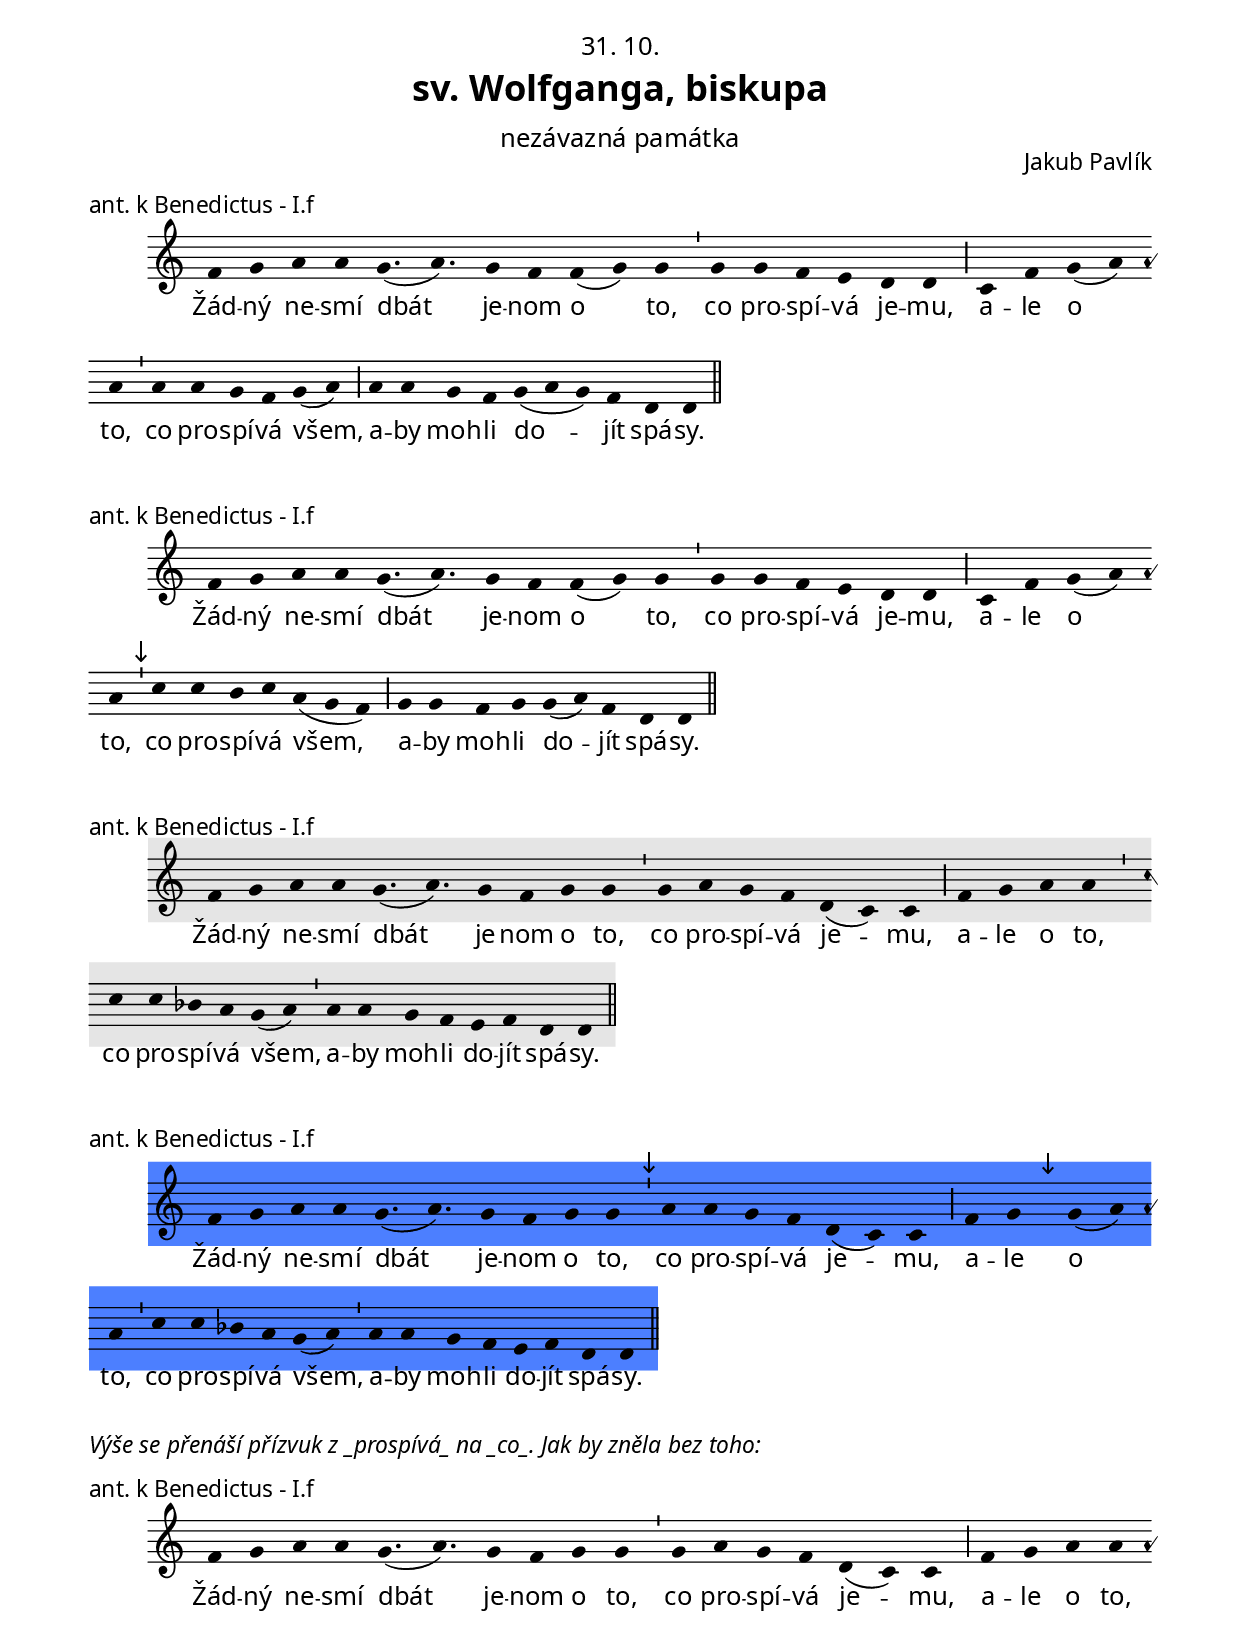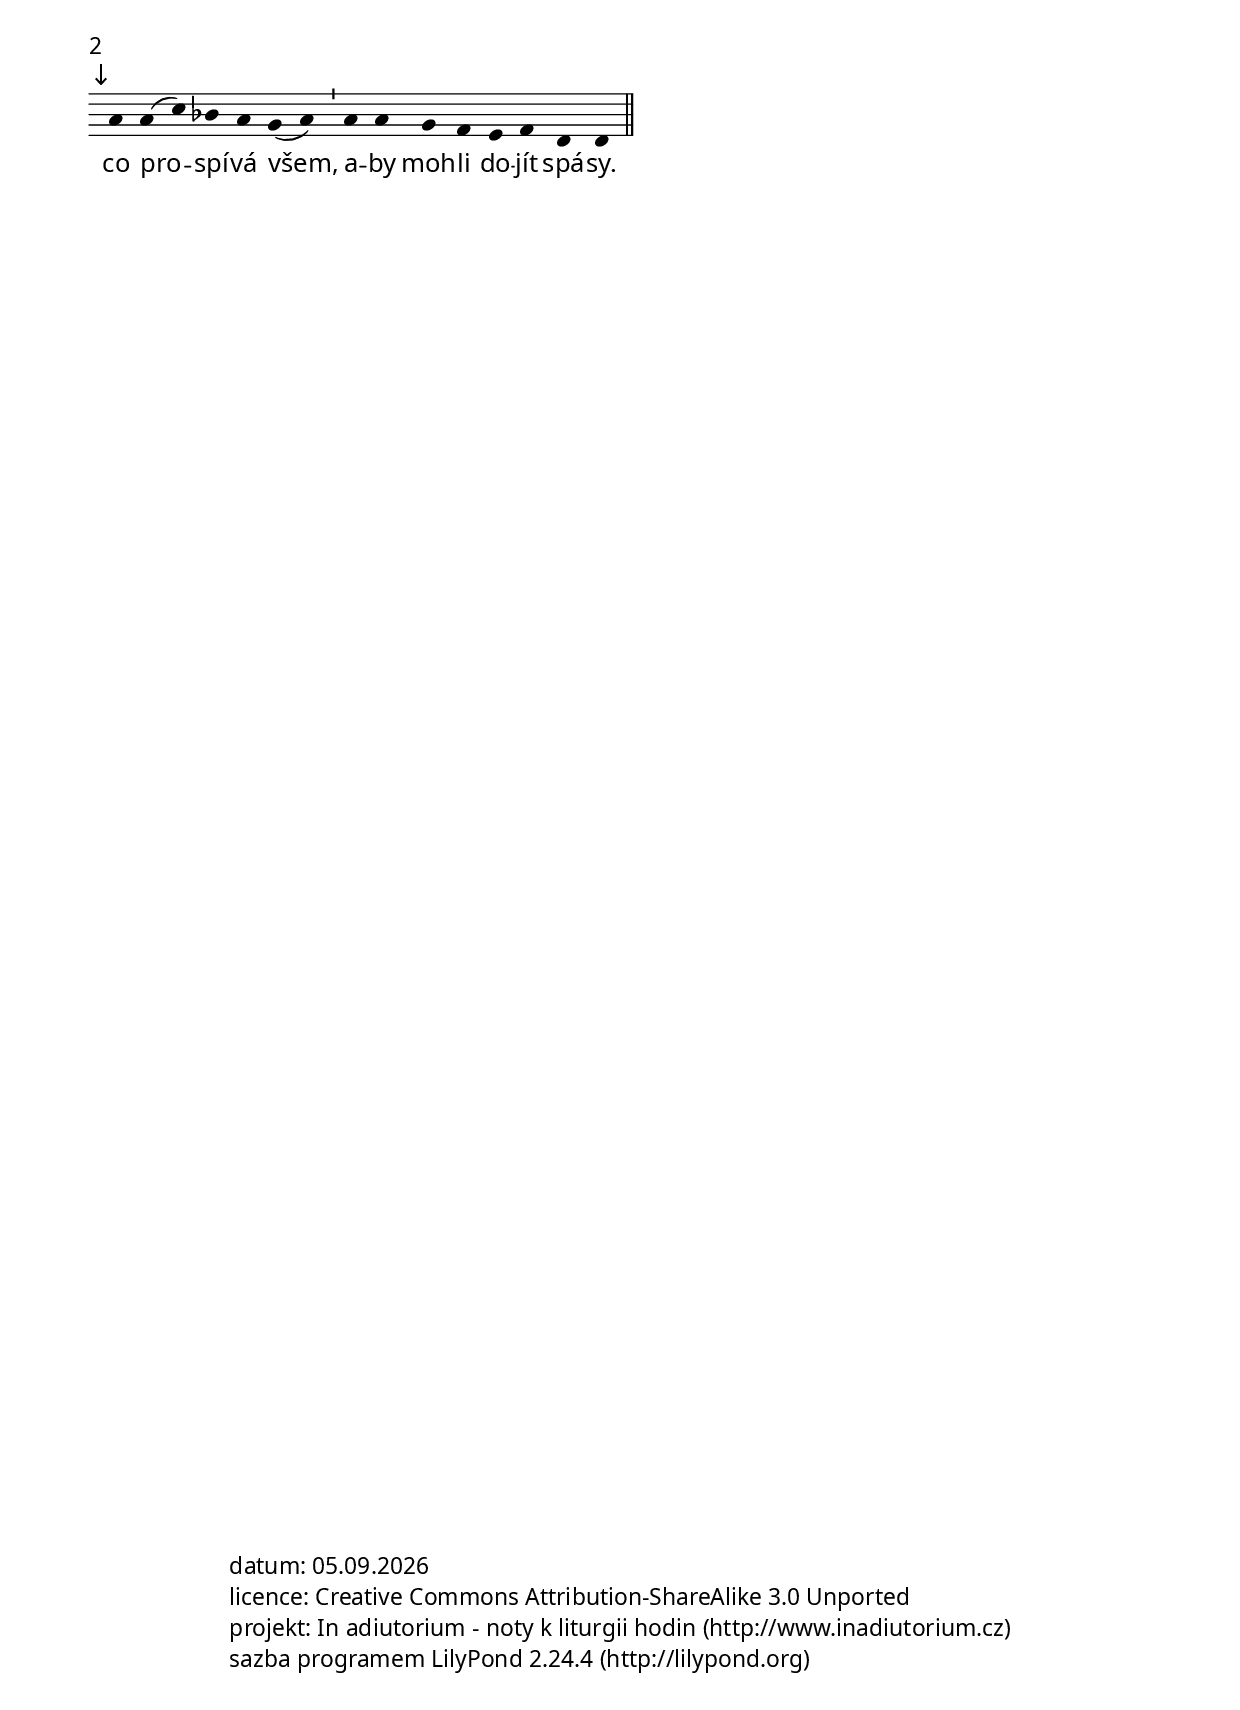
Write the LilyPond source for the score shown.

\version "2.19.16"

\include "../spolecne.ly"

\header {
  title = \markup\titleSvatek
            "sv. Wolfganga, biskupa"
            "nezávazná památka"
            "31. 10."
  composer = "Jakub Pavlík"
}

\score {
  \relative c' {
    \choralniRezim
    f4 g a a g4.( a) g4 f f( g) g \barMin
    g g f e d d \barMaior
    c f g( a) a \barMin
    a a g f g( a) \barMaior
    a a g f g( a g) f d d \barFinalis
  }
  \addlyrics {
    Žád -- ný ne -- smí dbát je -- nom o to,
    co pro -- spí -- vá je -- mu,
    a -- le o to,
    co pro -- spí -- vá všem,
    a -- by moh -- li do -- jít spá -- sy.
  }
  \header {
    quid = "ant. k Benedictus"
    modus = "I"
    differentia = "f"
    psalmus = ""
    id = "aben"
    piece = \markup {\sestavTitulekBezZalmu}
  }
}

\score {
  \relative c' {
    \choralniRezim
    f4 g a a g4.( a) g4 f f( g) g \barMin
    g g f e d d \barMaior
    c f g( a) a \barMin
    \mark\sipka c c b c a( g f) \barMaior
    g g f g g( a) f d d \barFinalis
  }
  \addlyrics {
    Žád -- ný ne -- smí dbát je -- nom o to,
    co pro -- spí -- vá je -- mu,
    a -- le o to,
    co pro -- spí -- vá všem,
    a -- by moh -- li do -- jít spá -- sy.
  }
  \header {
    quid = "ant. k Benedictus"
    modus = "I"
    differentia = "f"
    psalmus = ""
    id = "aben"
    piece = \markup {\sestavTitulekBezZalmu}
  }
}

\score {
  \relative c' {
    \zvyraznovacSedy
    \choralniRezim
    f4 g a a g4.( a) g4 f g g \barMin
    g a g f d( c) c \barMaior
    f g a a \barMin
    c c bes a g( a) \barMin
    a a g f e f d d \barFinalis
  }
  \addlyrics {
    Žád -- ný ne -- smí dbát je -- nom o to,
    co pro -- spí -- vá je -- mu,
    a -- le o to,
    co pro -- spí -- vá všem,
    a -- by moh -- li do -- jít spá -- sy.
  }
  \header {
    quid = "ant. k Benedictus"
    modus = "I"
    differentia = "f"
    psalmus = ""
    id = "aben"
    piece = \markup {\sestavTitulekBezZalmu}
  }
}

\score {
  \relative c' {
    \zvyraznovacModry
    \choralniRezim
    f4 g a a g4.( a) g4 f g g \barMin
    \mark\sipka a a g f d( c) c \barMaior
    f g \mark\sipka g( a) a \barMin
    c c bes a g( a) \barMin
    a a g f e f d d \barFinalis
  }
  \addlyrics {
    Žád -- ný ne -- smí dbát je -- nom o to,
    co pro -- spí -- vá je -- mu,
    a -- le o to,
    co pro -- spí -- vá všem,
    a -- by moh -- li do -- jít spá -- sy.
  }
  \header {
    quid = "ant. k Benedictus"
    modus = "I"
    differentia = "f"
    psalmus = ""
    id = "aben"
    piece = \markup {\sestavTitulekBezZalmu}
  }
}

\markup\italic{Výše se přenáší přízvuk z _prospívá_ na _co_. Jak by zněla bez toho:}

\score {
  \relative c' {
    \choralniRezim
    f4 g a a g4.( a) g4 f g g \barMin
    g a g f d( c) c \barMaior
    f g a a \mark\sipka a a( c) bes a g( a) \barMin
    a a g f e f d d \barFinalis
  }
  \addlyrics {
    Žád -- ný ne -- smí dbát je -- nom o to,
    co pro -- spí -- vá je -- mu,
    a -- le o to, co pro -- spí -- vá všem,
    a -- by moh -- li do -- jít spá -- sy.
  }
  \header {
    quid = "ant. k Benedictus"
    modus = "I"
    differentia = "f"
    psalmus = ""
    id = "aben"
    piece = \markup {\sestavTitulekBezZalmu}
  }
}